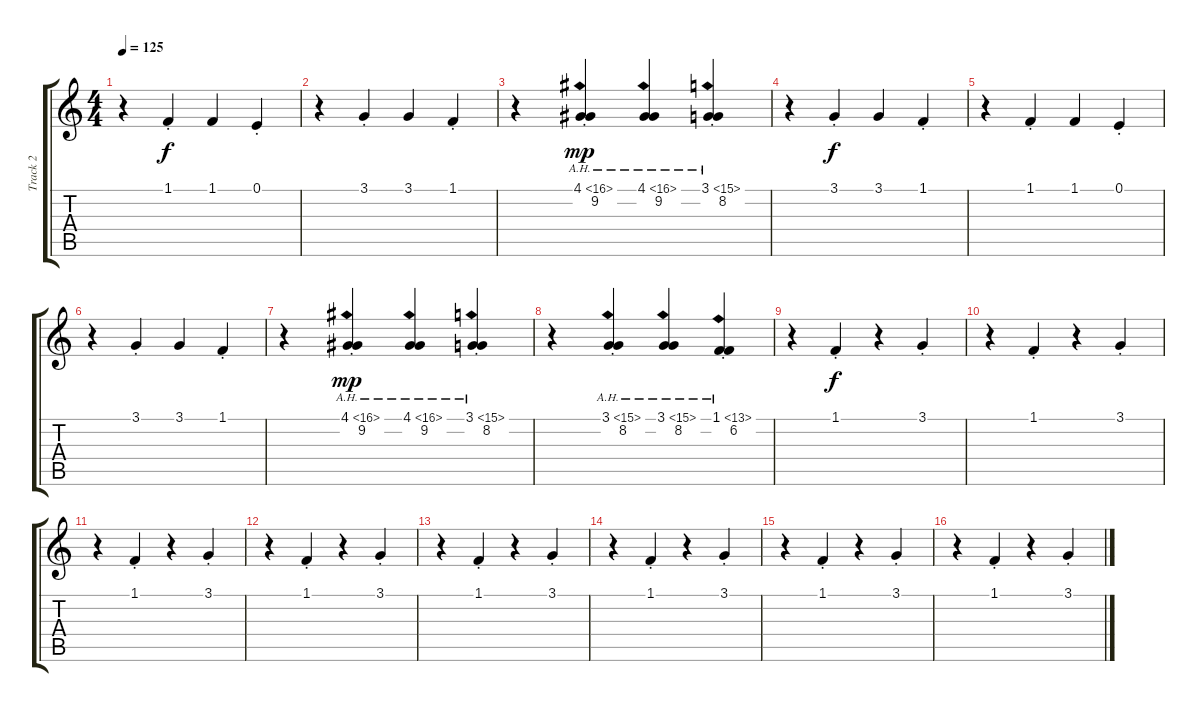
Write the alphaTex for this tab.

\track ("Track 2" "Track 2") {instrument choiraahs}
\staff {score tabs}
\tuning (E4 B3 G3 D3 A2 E2) {hide}
\ts (4 4)
\tempo 125
\clef g2
\ks c
r.4{dy f instrument choiraahs} 1.1{st}.4 1.1.4 0.1{st}.4 |
r.4 3.1{st}.4 3.1.4 1.1{st}.4 |
r.4 (4.1{ah 12 st} 9.2{st}).4{dy mp} (4.1{ah 12} 9.2).4 (3.1{ah 12 st} 8.2{st}).4 |
r.4 3.1{st}.4{dy f} 3.1.4 1.1{st}.4 |
r.4 1.1{st}.4 1.1.4 0.1{st}.4 |
r.4 3.1{st}.4 3.1.4 1.1{st}.4 |
r.4 (4.1{ah 12 st} 9.2{st}).4{dy mp} (4.1{ah 12} 9.2).4 (3.1{ah 12 st} 8.2{st}).4 |
r.4 (3.1{ah 12 st} 8.2{st}).4 (3.1{ah 12} 8.2).4 (1.1{ah 12 st} 6.2{st}).4 |
r.4 1.1{st}.4{dy f} r.4 3.1{st}.4 |
r.4 1.1{st}.4 r.4 3.1{st}.4 |
r.4 1.1{st}.4 r.4 3.1{st}.4 |
r.4 1.1{st}.4 r.4 3.1{st}.4 |
r.4 1.1{st}.4 r.4 3.1{st}.4 |
r.4 1.1{st}.4 r.4 3.1{st}.4 |
r.4 1.1{st}.4 r.4 3.1{st}.4 |
r.4 1.1{st}.4 r.4 3.1{st}.4
